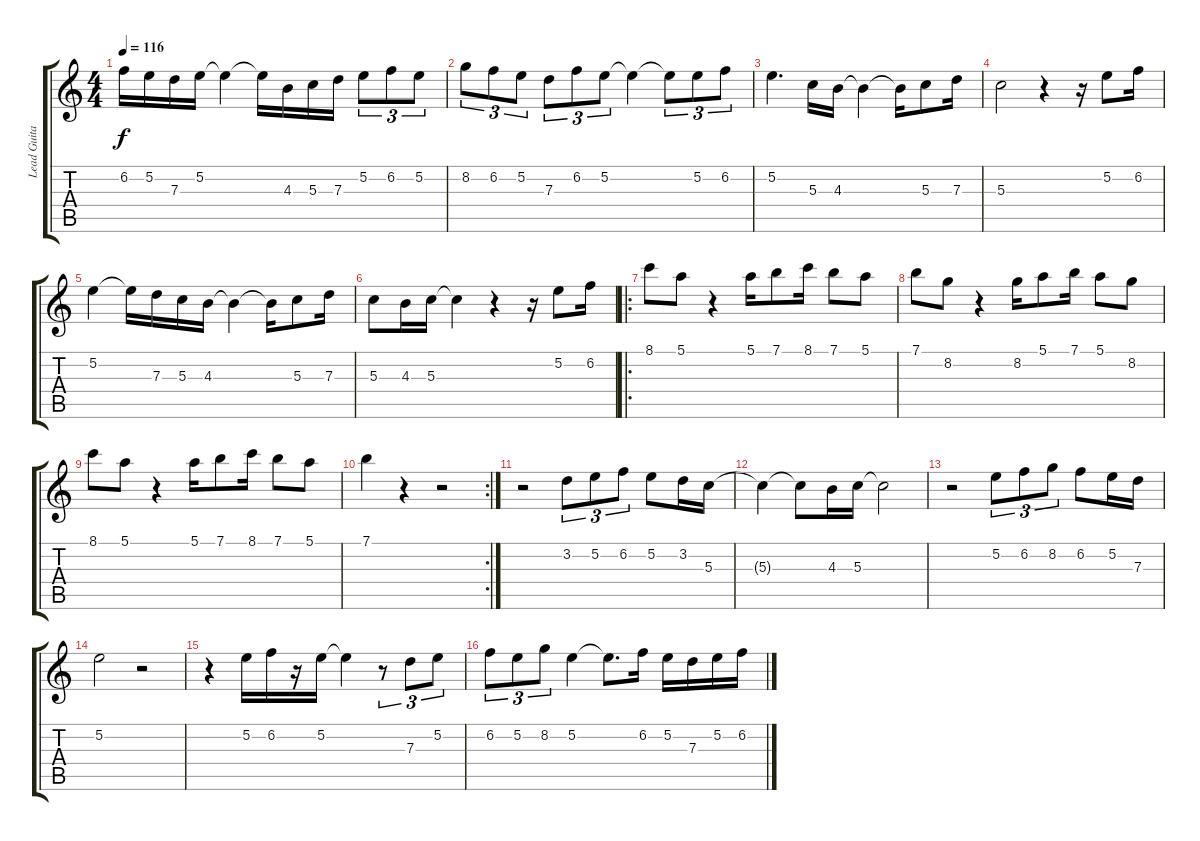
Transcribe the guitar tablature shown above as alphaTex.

\track ("Lead Guitar, Ottmar Liebert" "Lead Guita") {instrument acousticguitarnylon}
\staff {score tabs}
\tuning (E4 B3 G3 D3 A2 E2) {hide}
\ts (4 4)
\tempo 116
\clef g2
\ks c
6.2.16{dy f} 5.2.16 7.3.16 5.2.16 5.2{t}.4 5.2{t}.16 4.3.16 5.3.16 7.3.16 5.2.8{tu (3 2)} 6.2.8{tu (3 2)} 5.2.8{tu (3 2)} |
8.2.8{tu (3 2)} 6.2.8{tu (3 2)} 5.2.8{tu (3 2)} 7.3.8{tu (3 2)} 6.2.8{tu (3 2)} 5.2.8{tu (3 2)} 5.2{t}.4 5.2{t}.8{tu (3 2)} 5.2.8{tu (3 2)} 6.2.8{tu (3 2)} |
5.2.4{d} 5.3.16 4.3.16 4.3{t}.4 4.3{t}.16 5.3.8 7.3.16 |
5.3.2 r.4 r.16 5.2.8 6.2.16 |
5.2.4 5.2{t}.16 7.3.16 5.3.16 4.3.16 4.3{t}.4 4.3{t}.16 5.3.8 7.3.16 |
5.3.8 4.3.16 5.3.16 5.3{t}.4 r.4 r.16 5.2.8 6.2.16 |
\ro
8.1.8 5.1.8 r.4 5.1.16 7.1.8 8.1.16 7.1.8 5.1.8 |
7.1.8 8.2.8 r.4 8.2.16 5.1.8 7.1.16 5.1.8 8.2.8 |
8.1.8 5.1.8 r.4 5.1.16 7.1.8 8.1.16 7.1.8 5.1.8 |
\rc 2
7.1.4 r.4 r.2 |
r.2 3.2.8{tu (3 2)} 5.2.8{tu (3 2)} 6.2.8{tu (3 2)} 5.2.8 3.2.16 5.3.16 |
5.3{t}.4 5.3{t}.8 4.3.16 5.3.16 5.3{t}.2 |
r.2 5.2.8{tu (3 2)} 6.2.8{tu (3 2)} 8.2.8{tu (3 2)} 6.2.8 5.2.16 7.3.16 |
5.2.2 r.2 |
r.4 5.2.16 6.2.16 r.16 5.2.16 5.2{t}.4 r.8{tu (3 2)} 7.3.8{tu (3 2)} 5.2.8{tu (3 2)} |
6.2.8{tu (3 2)} 5.2.8{tu (3 2)} 8.2.8{tu (3 2)} 5.2.4 5.2{t}.8{d} 6.2.16 5.2.16 7.3.16 5.2.16 6.2{h}.16
